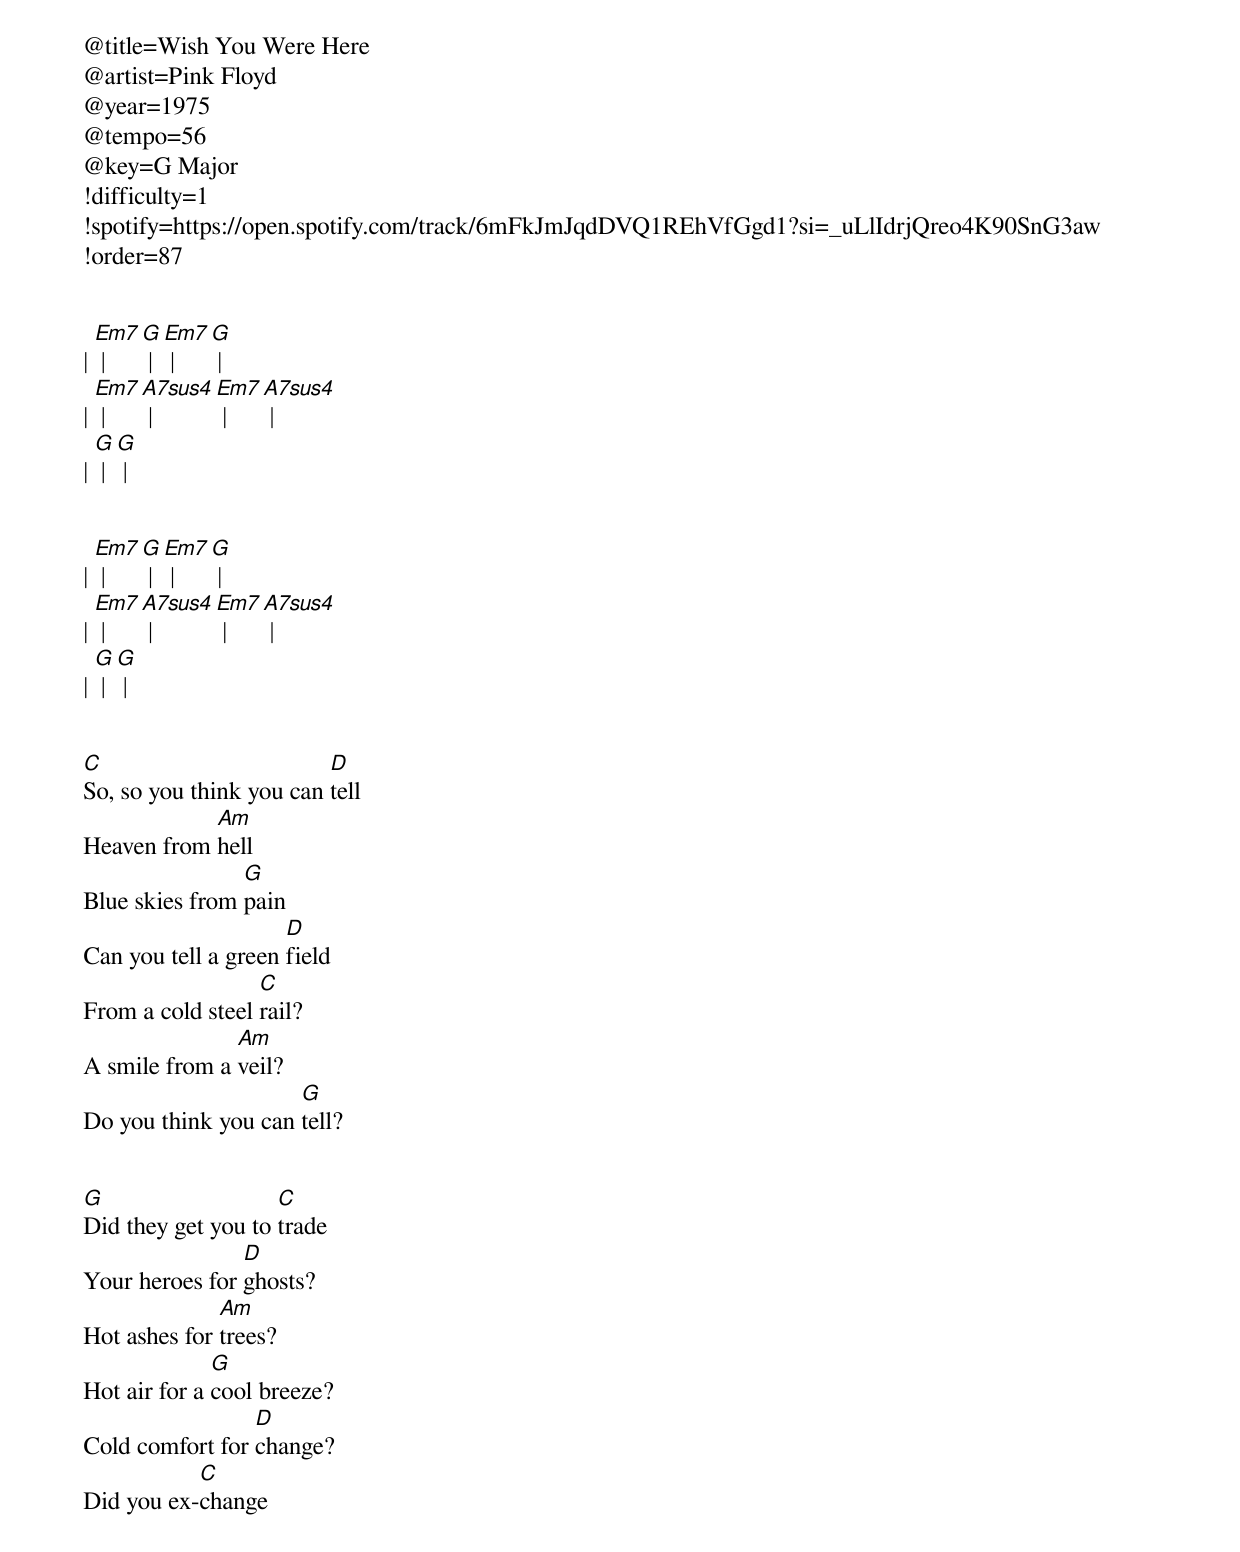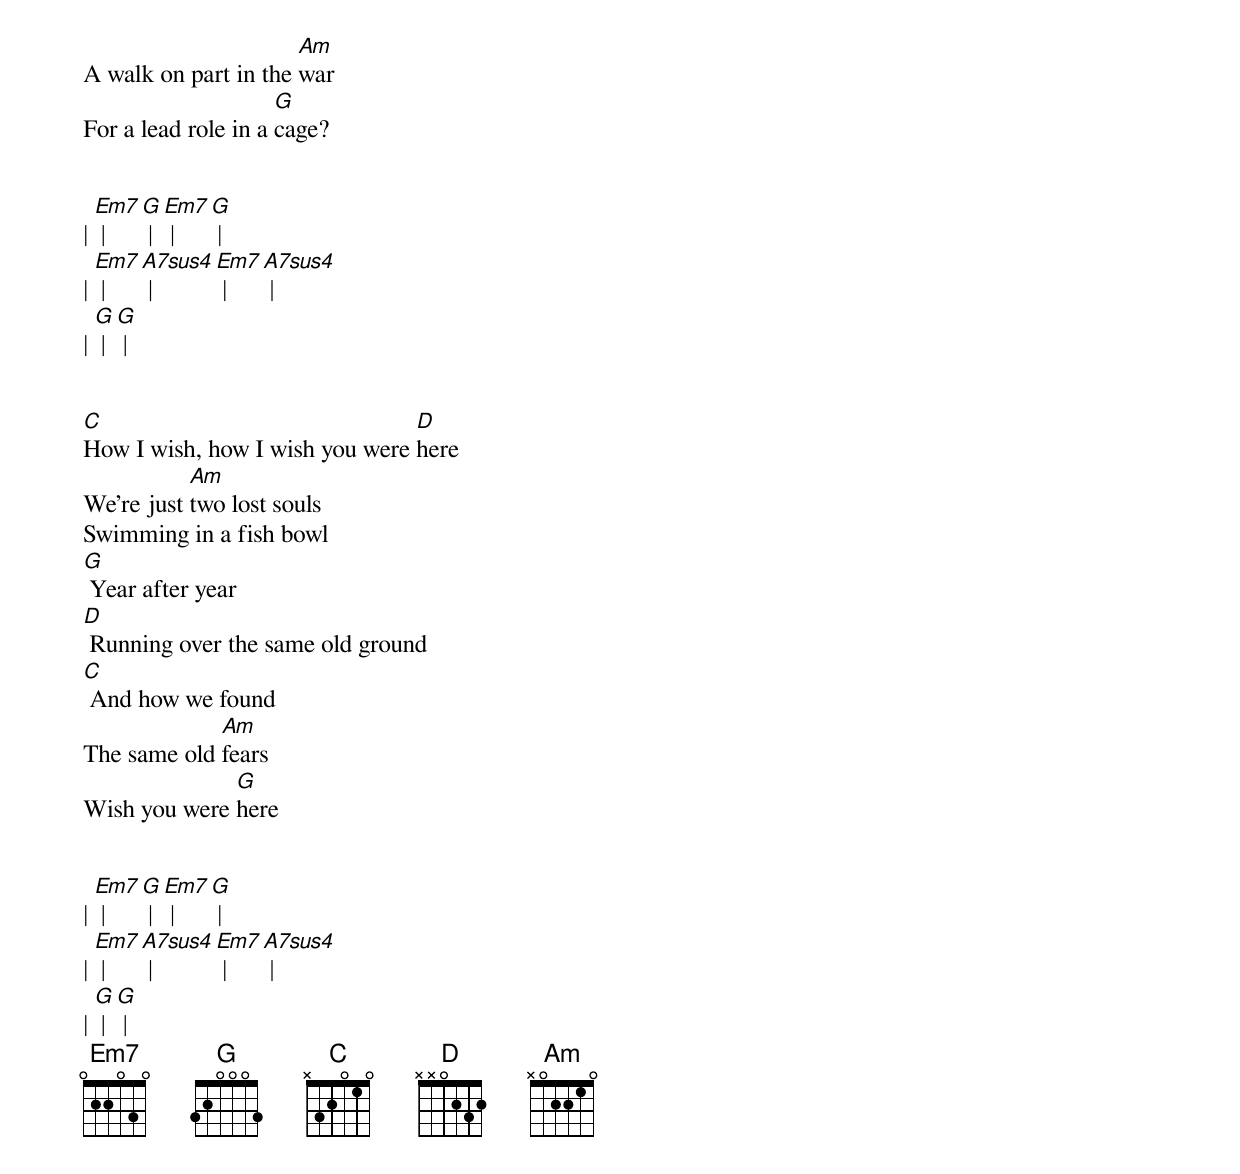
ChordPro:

@title=Wish You Were Here
@artist=Pink Floyd
@year=1975
@tempo=56
@key=G Major
!difficulty=1
!spotify=https://open.spotify.com/track/6mFkJmJqdDVQ1REhVfGgd1?si=_uLlIdrjQreo4K90SnG3aw
!order=87


| [Em7] | [G] | [Em7] | [G] |
| [Em7] | [A7sus4] | [Em7] | [A7sus4] |
| [G] | [G] |


| [Em7] | [G] | [Em7] | [G] |
| [Em7] | [A7sus4] | [Em7] | [A7sus4] |
| [G] | [G] |


[C]So, so you think you can [D]tell
Heaven from [Am]hell
Blue skies from [G]pain
Can you tell a green [D]field
From a cold steel [C]rail?
A smile from a [Am]veil?
Do you think you can [G]tell?


[G]Did they get you to [C]trade
Your heroes for [D]ghosts?
Hot ashes for [Am]trees?
Hot air for a [G]cool breeze?
Cold comfort for [D]change?
Did you ex-[C]change
A walk on part in the [Am]war
For a lead role in a [G]cage?


| [Em7] | [G] | [Em7] | [G] |
| [Em7] | [A7sus4] | [Em7] | [A7sus4] |
| [G] | [G] |


[C]How I wish, how I wish you were [D]here
We're just [Am]two lost souls
Swimming in a fish bowl
[G] Year after year
[D] Running over the same old ground
[C] And how we found
The same old [Am]fears
Wish you were [G]here


| [Em7] | [G] | [Em7] | [G] |
| [Em7] | [A7sus4] | [Em7] | [A7sus4] |
| [G] | [G] |
